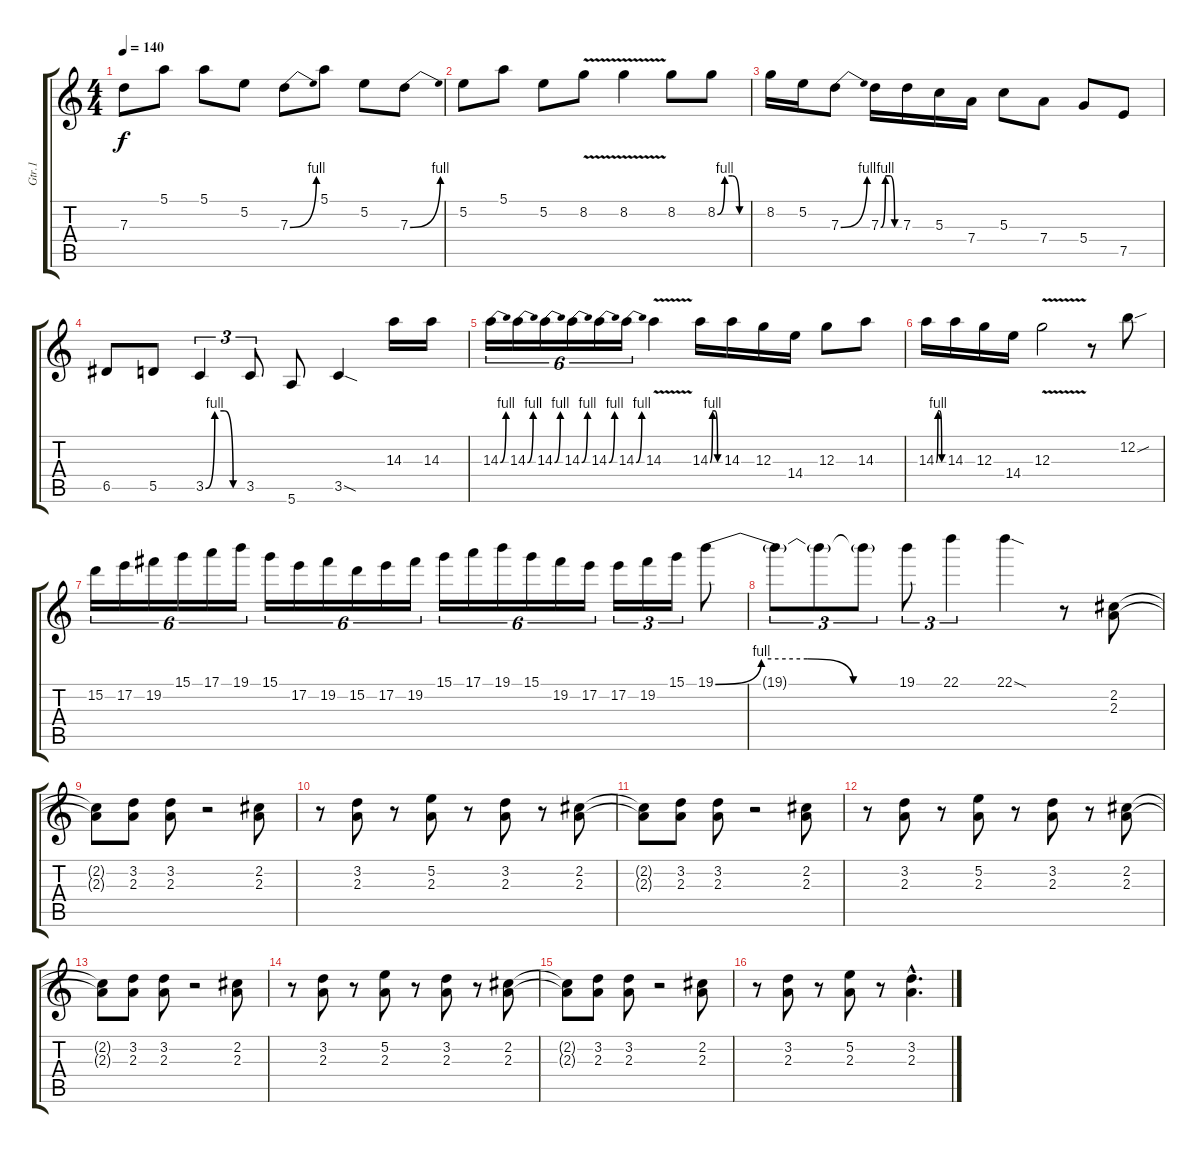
\track ("Gtr.1" "Gtr.1") {instrument distortionguitar}
\staff {score tabs}
\tuning (E4 B3 G3 D3 A2 E2) {hide}
\ts (4 4)
\tempo 140
\clef g2
\ks c
7.3.8{dy f} 5.1.8 5.1.8 5.2.8 7.3{be (bend 0 0 60 4)}.8 5.1.8 5.2.8 7.3{be (bend 0 0 60 4)}.8 |
5.2.8 5.1.8 5.2.8 8.2{v}.8 8.2{v}.4 8.2.8 8.2{be (custom 0 0 15 4 30 4 45 0 60 0)}.8 |
8.2.16 5.2.16 7.3{be (bend 0 0 60 4)}.8 7.3{be (custom 0 0 15 4 30 4 45 0 60 0)}.16 7.3.16 5.3.16 7.4.16 5.3.8 7.4.8 5.4.8 7.5.8 |
6.5.8 5.5.8 3.5{be (custom 0 0 15 4 30 4 45 0 60 0)}.4{tu (3 2)} 3.5.8{tu (3 2)} 5.6.8 3.5{sod}.4 14.3.16 14.3.16 |
14.3{be (bend 0 0 60 4)}.16{tu (6 4)} 14.3{be (bend 0 0 60 4)}.16{tu (6 4)} 14.3{be (bend 0 0 60 4)}.16{tu (6 4)} 14.3{be (bend 0 0 60 4)}.16{tu (6 4)} 14.3{be (bend 0 0 60 4)}.16{tu (6 4)} 14.3{be (bend 0 0 60 4)}.16{tu (6 4)} 14.3{v}.4 14.3{be (custom 0 0 15 4 30 4 45 0 60 0)}.16 14.3.16 12.3.16 14.4.16 12.3.8 14.3.8 |
14.3{be (custom 0 0 15 4 30 4 45 0 60 0)}.16 14.3.16 12.3.16 14.4.16 12.3{v}.2 r.8 12.2{sou}.8 |
15.2.16{tu (6 4)} 17.2.16{tu (6 4)} 19.2.16{tu (6 4)} 15.1.16{tu (6 4)} 17.1.16{tu (6 4)} 19.1.16{tu (6 4)} 15.1.16{tu (6 4)} 17.2.16{tu (6 4)} 19.2.16{tu (6 4)} 15.2.16{tu (6 4)} 17.2.16{tu (6 4)} 19.2.16{tu (6 4)} 15.1.16{tu (6 4)} 17.1.16{tu (6 4)} 19.1.16{tu (6 4)} 15.1.16{tu (6 4)} 19.2.16{tu (6 4)} 17.2.16{tu (6 4)} 17.2.16{tu (3 2)} 19.2.16{tu (3 2)} 15.1.16{tu (3 2)} 19.1{be (custom 0 0 15 4 30 4 45 0 60 0)}.8 |
19.1{t}.8{tu (3 2)} 19.1{t}.8{tu (3 2)} 19.1{t}.8{tu (3 2)} 19.1.8{tu (3 2)} 22.1.4{tu (3 2)} 22.1{sod}.4 r.8 (2.2 2.3).8 |
(2.2{t} 2.3{t}).8 (3.2 2.3).8 (3.2 2.3).8 r.2 (2.2 2.3).8 |
r.8 (3.2 2.3).8 r.8 (5.2 2.3).8 r.8 (3.2 2.3).8 r.8 (2.2 2.3).8 |
(2.2{t} 2.3{t}).8 (3.2 2.3).8 (3.2 2.3).8 r.2 (2.2 2.3).8 |
r.8 (3.2 2.3).8 r.8 (5.2 2.3).8 r.8 (3.2 2.3).8 r.8 (2.2 2.3).8 |
(2.2{t} 2.3{t}).8 (3.2 2.3).8 (3.2 2.3).8 r.2 (2.2 2.3).8 |
r.8 (3.2 2.3).8 r.8 (5.2 2.3).8 r.8 (3.2 2.3).8 r.8 (2.2 2.3).8 |
(2.2{t} 2.3{t}).8 (3.2 2.3).8 (3.2 2.3).8 r.2 (2.2 2.3).8 |
r.8 (3.2 2.3).8 r.8 (5.2 2.3).8 r.8 (3.2{hac} 2.3{hac}).4{d}
